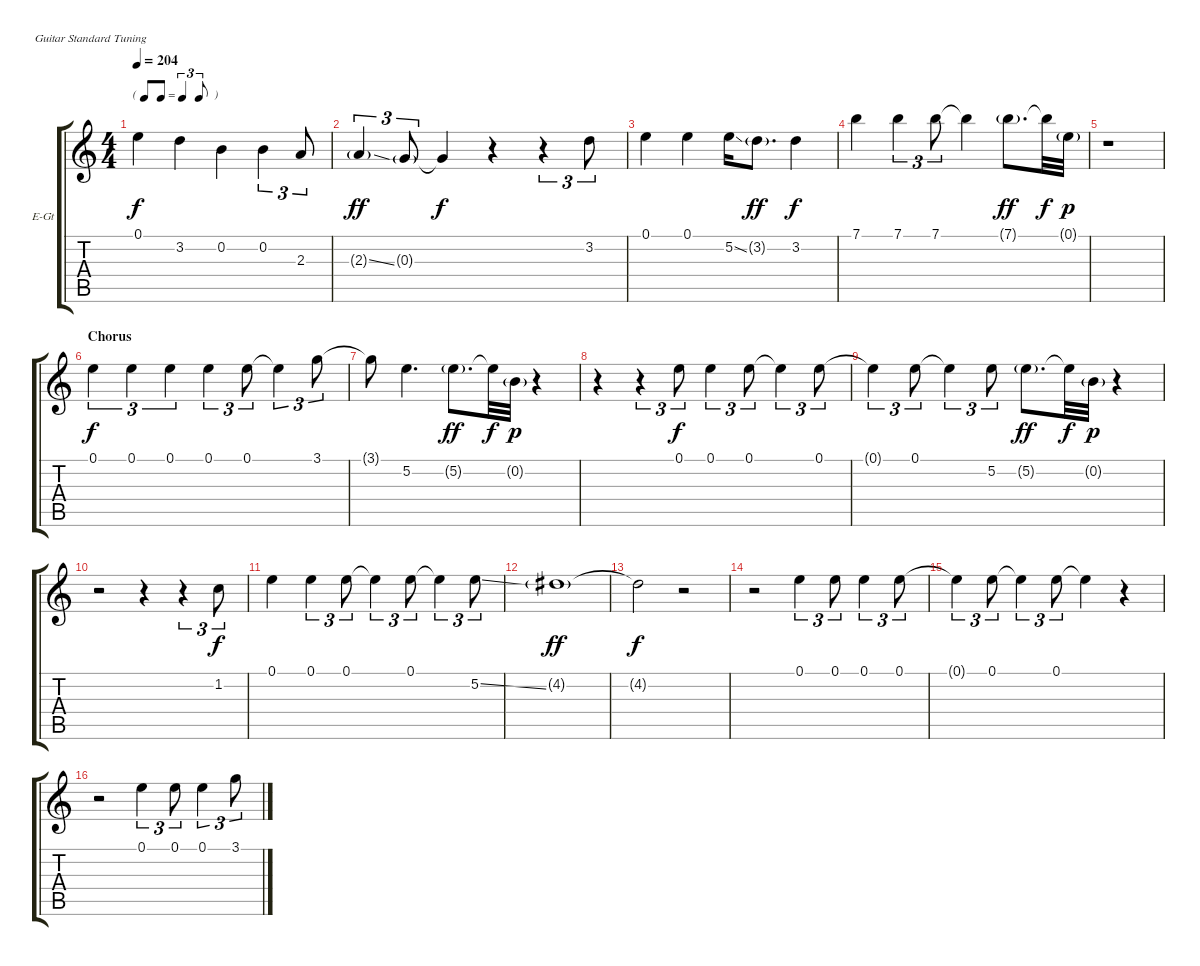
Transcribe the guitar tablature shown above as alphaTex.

\bracketExtendMode groupsimilarinstruments
\firstSystemTrackNameOrientation horizontal
\otherSystemsTrackNameOrientation horizontal
\track ("Voice" "E-Gt") {mute instrument distortionguitar}
\staff {score tabs}
\tuning (E4 B3 G3 D3 A2 E2)
\ts (4 4)
\tf triplet8th
\tempo 204
\clef g2
\scale
0.333333
\ks c
0.1.4{dy f} 3.2.4 0.2.4 0.2.4{tu (3 2)} 2.3.8{tu (3 2)} |
\scale
0.333333 2.3{ss g}.4{tu (3 2) dy ff} 0.3{g}.8{tu (3 2)} 0.3{t}.4{dy f} r.4 r.4{tu (3 2)} 3.2.8{tu (3 2)} |
\scale
0.333333 0.1.4 0.1.4 5.2{ss}.16 3.2{g}.8{d dy ff} 3.2.4{dy f} |
\scale
0.333333 7.1.4 7.1.4{tu (3 2)} 7.1.8{tu (3 2)} 7.1{t}.4 7.1{g}.8{d dy ff} 7.1{t}.32{dy f} 0.1{g}.32{dy p} |
\scale
0.333333 r.1 |
\section ("" "Chorus")
\scale
0.333333 0.1.4{tu (3 2) dy f} 0.1.4{tu (3 2)} 0.1.4{tu (3 2)} 0.1.4{tu (3 2)} 0.1.8{tu (3 2)} 0.1{t}.4{tu (3 2)} 3.1.8{tu (3 2)} |
\scale
0.333333 3.1{t}.8 5.2.4{d} 5.2{g}.8{d dy ff} 5.2{t}.32{dy f} 0.2{g}.32{dy p} r.4 |
\scale
0.333333 r.4 r.4{tu (3 2)} 0.1.8{tu (3 2) dy f} 0.1.4{tu (3 2)} 0.1.8{tu (3 2)} 0.1{t}.4{tu (3 2)} 0.1.8{tu (3 2)} |
\scale
0.333333 0.1{t}.4{tu (3 2)} 0.1.8{tu (3 2)} 0.1{t}.4{tu (3 2)} 5.2.8{tu (3 2)} 5.2{g}.8{d dy ff} 5.2{t}.32{dy f} 0.2{g}.32{dy p} r.4 |
\scale
0.333333 r.2 r.4 r.4{tu (3 2)} 1.2.8{tu (3 2) dy f} |
\scale
0.333333 0.1.4 0.1.4{tu (3 2)} 0.1.8{tu (3 2)} 0.1{t}.4{tu (3 2)} 0.1.8{tu (3 2)} 0.1{t}.4{tu (3 2)} 5.2{ss}.8{tu (3 2)} |
\scale
0.333333 4.2{g}.1{dy ff} |
\scale
0.333333 4.2{t}.2{dy f} r.2 |
\scale
0.333333 r.2 0.1.4{tu (3 2)} 0.1.8{tu (3 2)} 0.1.4{tu (3 2)} 0.1.8{tu (3 2)} |
\scale
0.333333 0.1{t}.4{tu (3 2)} 0.1.8{tu (3 2)} 0.1{t}.4{tu (3 2)} 0.1.8{tu (3 2)} 0.1{t}.4 r.4 |
\scale
0.333333 r.2 0.1.4{tu (3 2)} 0.1.8{tu (3 2)} 0.1.4{tu (3 2)} 3.1.8{tu (3 2)}
